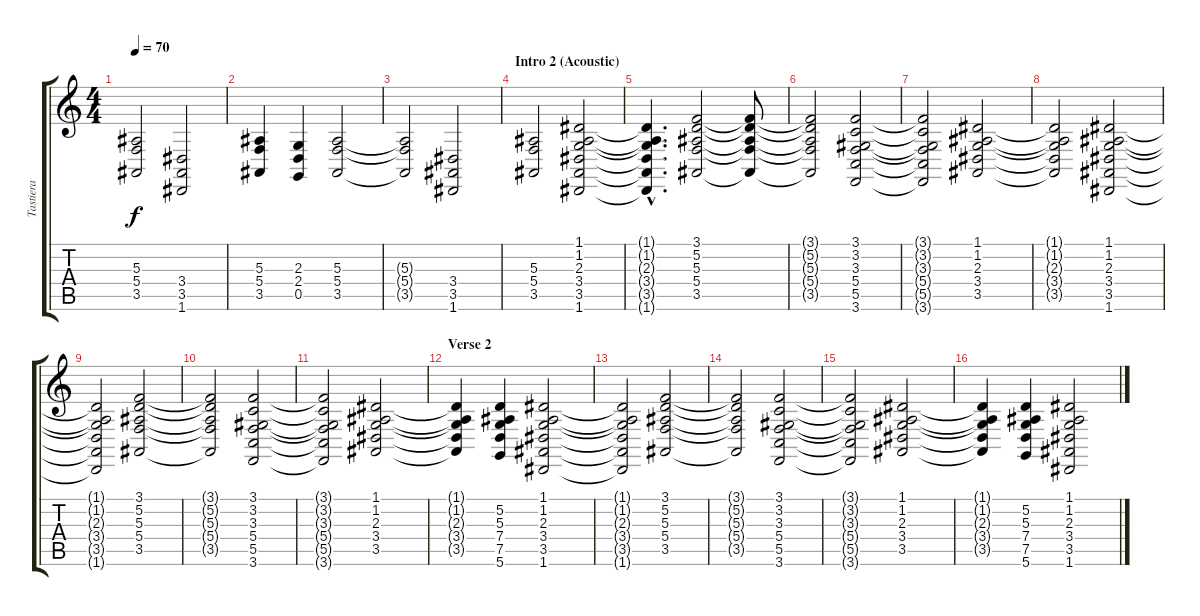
\track ("Tastiera" "Tastiera") {instrument pad2warm}
\staff {score tabs}
\tuning (D4 A3 F3 C3 G2 D2) {hide}
\ts (4 4)
\tempo 70
\clef g2
\ks c
(5.3{t} 5.4{t} 3.5{t}).2{dy f} (3.4 3.5 1.6).2 |
(5.3 5.4 3.5).4 (2.3 2.4 0.5).4 (5.3 5.4 3.5).2 |
(5.3{t} 5.4{t} 3.5{t}).2 (3.4 3.5 1.6).2 |
\section ("" "Intro 2 (Acoustic)")
(5.3 5.4 3.5).2 (1.1 1.2 2.3 3.4 3.5 1.6).2{volume 14} |
(1.1{hac t} 1.2{hac t} 2.3{hac t} 3.4{hac t} 3.5{hac t} 1.6{hac t}).4{d} (3.1 5.2 5.3 5.4 3.5).2 (3.1{t} 5.2{t} 5.3{t} 5.4{t} 3.5{t}).8 |
(3.1{t} 5.2{t} 5.3{t} 5.4{t} 3.5{t}).2 (3.1 3.2 3.3 5.4 5.5 3.6).2 |
(3.1{t} 3.2{t} 3.3{t} 5.4{t} 5.5{t} 3.6{t}).2 (1.1 1.2 2.3 3.4 3.5).2 |
(1.1{t} 1.2{t} 2.3{t} 3.4{t} 3.5{t}).2 (1.1 1.2 2.3 3.4 3.5 1.6).2 |
(1.1{t} 1.2{t} 2.3{t} 3.4{t} 3.5{t} 1.6{t}).2 (3.1 5.2 5.3 5.4 3.5).2 |
(3.1{t} 5.2{t} 5.3{t} 5.4{t} 3.5{t}).2 (3.1 3.2 3.3 5.4 5.5 3.6).2 |
(3.1{t} 3.2{t} 3.3{t} 5.4{t} 5.5{t} 3.6{t}).2 (1.1 1.2 2.3 3.4 3.5).2 |
\section ("" "Verse 2")
(1.1{t} 1.2{t} 2.3{t} 3.4{t} 3.5{t}).4 (5.2 5.3 7.4 7.5 5.6).4 (1.1 1.2 2.3 3.4 3.5 1.6).2 |
(1.1{t} 1.2{t} 2.3{t} 3.4{t} 3.5{t} 1.6{t}).2 (3.1 5.2 5.3 5.4 3.5).2 |
(3.1{t} 5.2{t} 5.3{t} 5.4{t} 3.5{t}).2 (3.1 3.2 3.3 5.4 5.5 3.6).2 |
(3.1{t} 3.2{t} 3.3{t} 5.4{t} 5.5{t} 3.6{t}).2 (1.1 1.2 2.3 3.4 3.5).2 |
(1.1{t} 1.2{t} 2.3{t} 3.4{t} 3.5{t}).4 (5.2 5.3 7.4 7.5 5.6).4 (1.1 1.2 2.3 3.4 3.5 1.6).2
